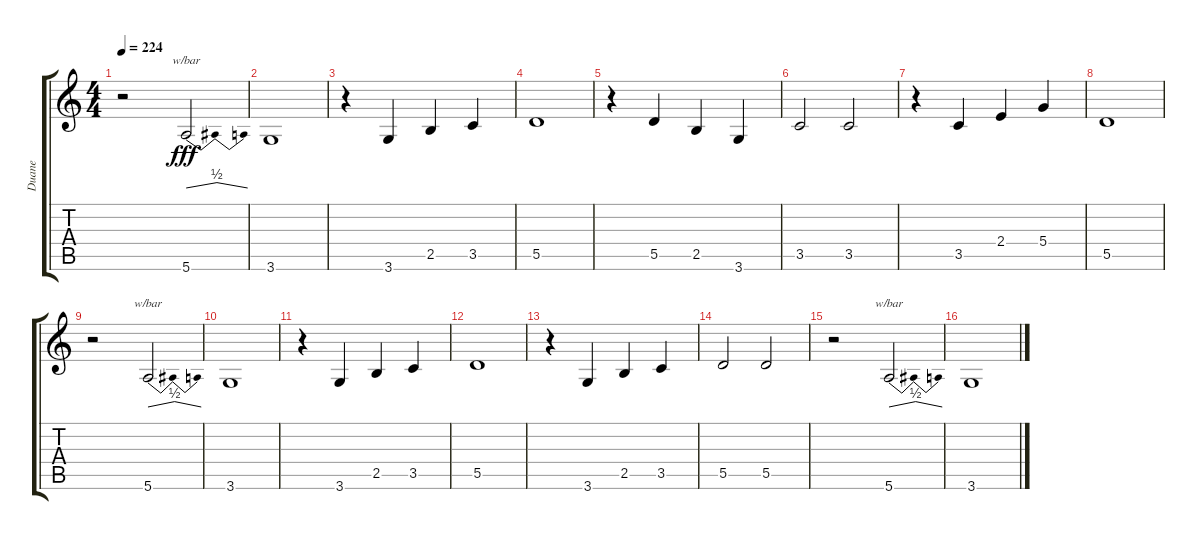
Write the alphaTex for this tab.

\track ("Duane" "Duane") {instrument electricguitarclean}
\staff {score tabs}
\tuning (E4 B3 G3 D3 A2 E2) {hide}
\ts (4 4)
\tempo 224
\clef g2
\ks c
r.2{dy fff} 5.6.2{tbe (dip default 0 0 30 2 60 0)} |
3.6.1 |
r.4 3.6.4 2.5.4 3.5.4 |
5.5.1 |
r.4 5.5.4 2.5.4 3.6.4 |
3.5.2 3.5.2 |
r.4 3.5.4 2.4.4 5.4.4 |
5.5.1 |
r.2 5.6.2{tbe (dip default 0 0 30 2 60 0)} |
3.6.1 |
r.4 3.6.4 2.5.4 3.5.4 |
5.5.1 |
r.4 3.6.4 2.5.4 3.5.4 |
5.5.2 5.5.2 |
r.2 5.6.2{tbe (dip default 0 0 30 2 60 0)} |
3.6.1
